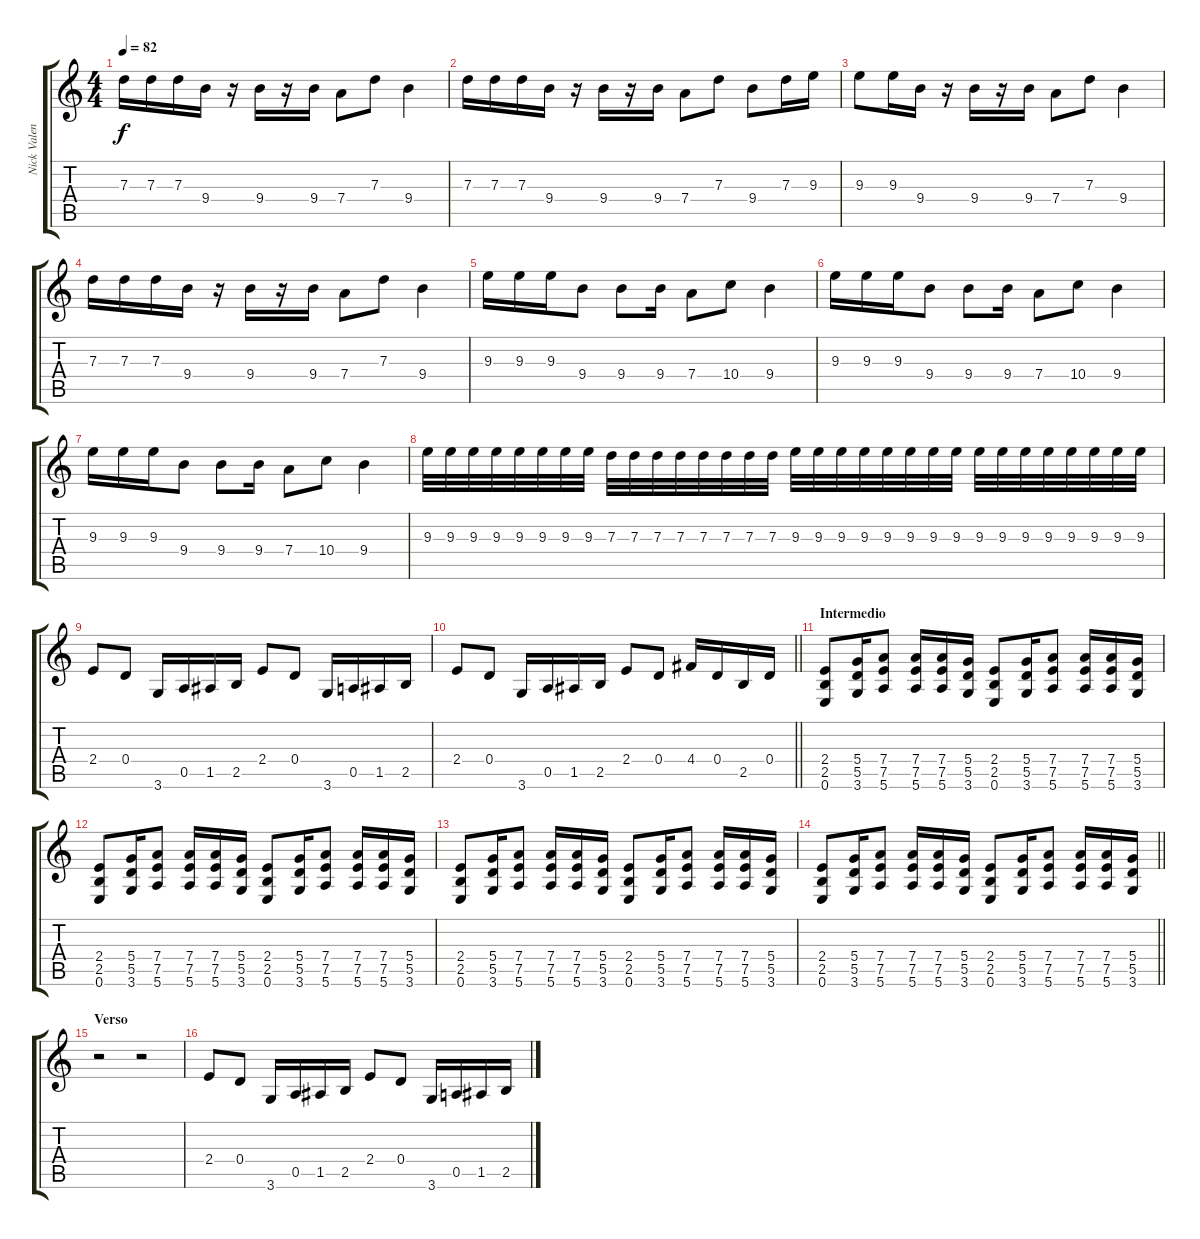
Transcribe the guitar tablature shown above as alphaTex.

\track ("Nick Valensi" "Nick Valen") {instrument distortionguitar}
\staff {score tabs}
\tuning (E4 B3 G3 D3 A2 E2) {hide}
\ts (4 4)
\tempo 82
\clef g2
\ks c
7.3.16{dy f} 7.3.16 7.3.16 9.4.16 r.16 9.4.16 r.16 9.4.16 7.4.8 7.3.8 9.4.4 |
7.3.16 7.3.16 7.3.16 9.4.16 r.16 9.4.16 r.16 9.4.16 7.4.8 7.3.8 9.4.8 7.3.16 9.3.16 |
9.3.8 9.3.16 9.4.16 r.16 9.4.16 r.16 9.4.16 7.4.8 7.3.8 9.4.4 |
7.3.16 7.3.16 7.3.16 9.4.16 r.16 9.4.16 r.16 9.4.16 7.4.8 7.3.8 9.4.4 |
9.3.16 9.3.16 9.3.16 9.4.8 9.4.8 9.4.16 7.4.8 10.4.8 9.4.4 |
9.3.16 9.3.16 9.3.16 9.4.8 9.4.8 9.4.16 7.4.8 10.4.8 9.4.4 |
9.3.16 9.3.16 9.3.16 9.4.8 9.4.8 9.4.16 7.4.8 10.4.8 9.4.4 |
9.3.32 9.3.32 9.3.32 9.3.32 9.3.32 9.3.32 9.3.32 9.3.32 7.3.32 7.3.32 7.3.32 7.3.32 7.3.32 7.3.32 7.3.32 7.3.32 9.3.32 9.3.32 9.3.32 9.3.32 9.3.32 9.3.32 9.3.32 9.3.32 9.3.32 9.3.32 9.3.32 9.3.32 9.3.32 9.3.32 9.3.32 9.3.32 |
2.4.8 0.4.8 3.6.16 0.5.16 1.5.16 2.5.16 2.4.8 0.4.8 3.6.16 0.5.16 1.5.16 2.5.16 |
\barLineRight lightlight
2.4.8 0.4.8 3.6.16 0.5.16 1.5.16 2.5.16 2.4.8 0.4.8 4.4.16 0.4.16 2.5.16 0.4.16 |
\section ("" "Intermedio")
(2.4 2.5 0.6).8 (5.4 5.5 3.6).16 (7.4 7.5 5.6).8 (7.4 7.5 5.6).16 (7.4 7.5 5.6).16 (5.4 5.5 3.6).16 (2.4 2.5 0.6).8 (5.4 5.5 3.6).16 (7.4 7.5 5.6).8 (7.4 7.5 5.6).16 (7.4 7.5 5.6).16 (5.4 5.5 3.6).16 |
(2.4 2.5 0.6).8 (5.4 5.5 3.6).16 (7.4 7.5 5.6).8 (7.4 7.5 5.6).16 (7.4 7.5 5.6).16 (5.4 5.5 3.6).16 (2.4 2.5 0.6).8 (5.4 5.5 3.6).16 (7.4 7.5 5.6).8 (7.4 7.5 5.6).16 (7.4 7.5 5.6).16 (5.4 5.5 3.6).16 |
(2.4 2.5 0.6).8 (5.4 5.5 3.6).16 (7.4 7.5 5.6).8 (7.4 7.5 5.6).16 (7.4 7.5 5.6).16 (5.4 5.5 3.6).16 (2.4 2.5 0.6).8 (5.4 5.5 3.6).16 (7.4 7.5 5.6).8 (7.4 7.5 5.6).16 (7.4 7.5 5.6).16 (5.4 5.5 3.6).16 |
\barLineRight lightlight
(2.4 2.5 0.6).8 (5.4 5.5 3.6).16 (7.4 7.5 5.6).8 (7.4 7.5 5.6).16 (7.4 7.5 5.6).16 (5.4 5.5 3.6).16 (2.4 2.5 0.6).8 (5.4 5.5 3.6).16 (7.4 7.5 5.6).8 (7.4 7.5 5.6).16 (7.4 7.5 5.6).16 (5.4 5.5 3.6).16 |
\section ("" "Verso")
r.2 r.2 |
2.4.8 0.4.8 3.6.16 0.5.16 1.5.16 2.5.16 2.4.8 0.4.8 3.6.16 0.5.16 1.5.16 2.5.16
